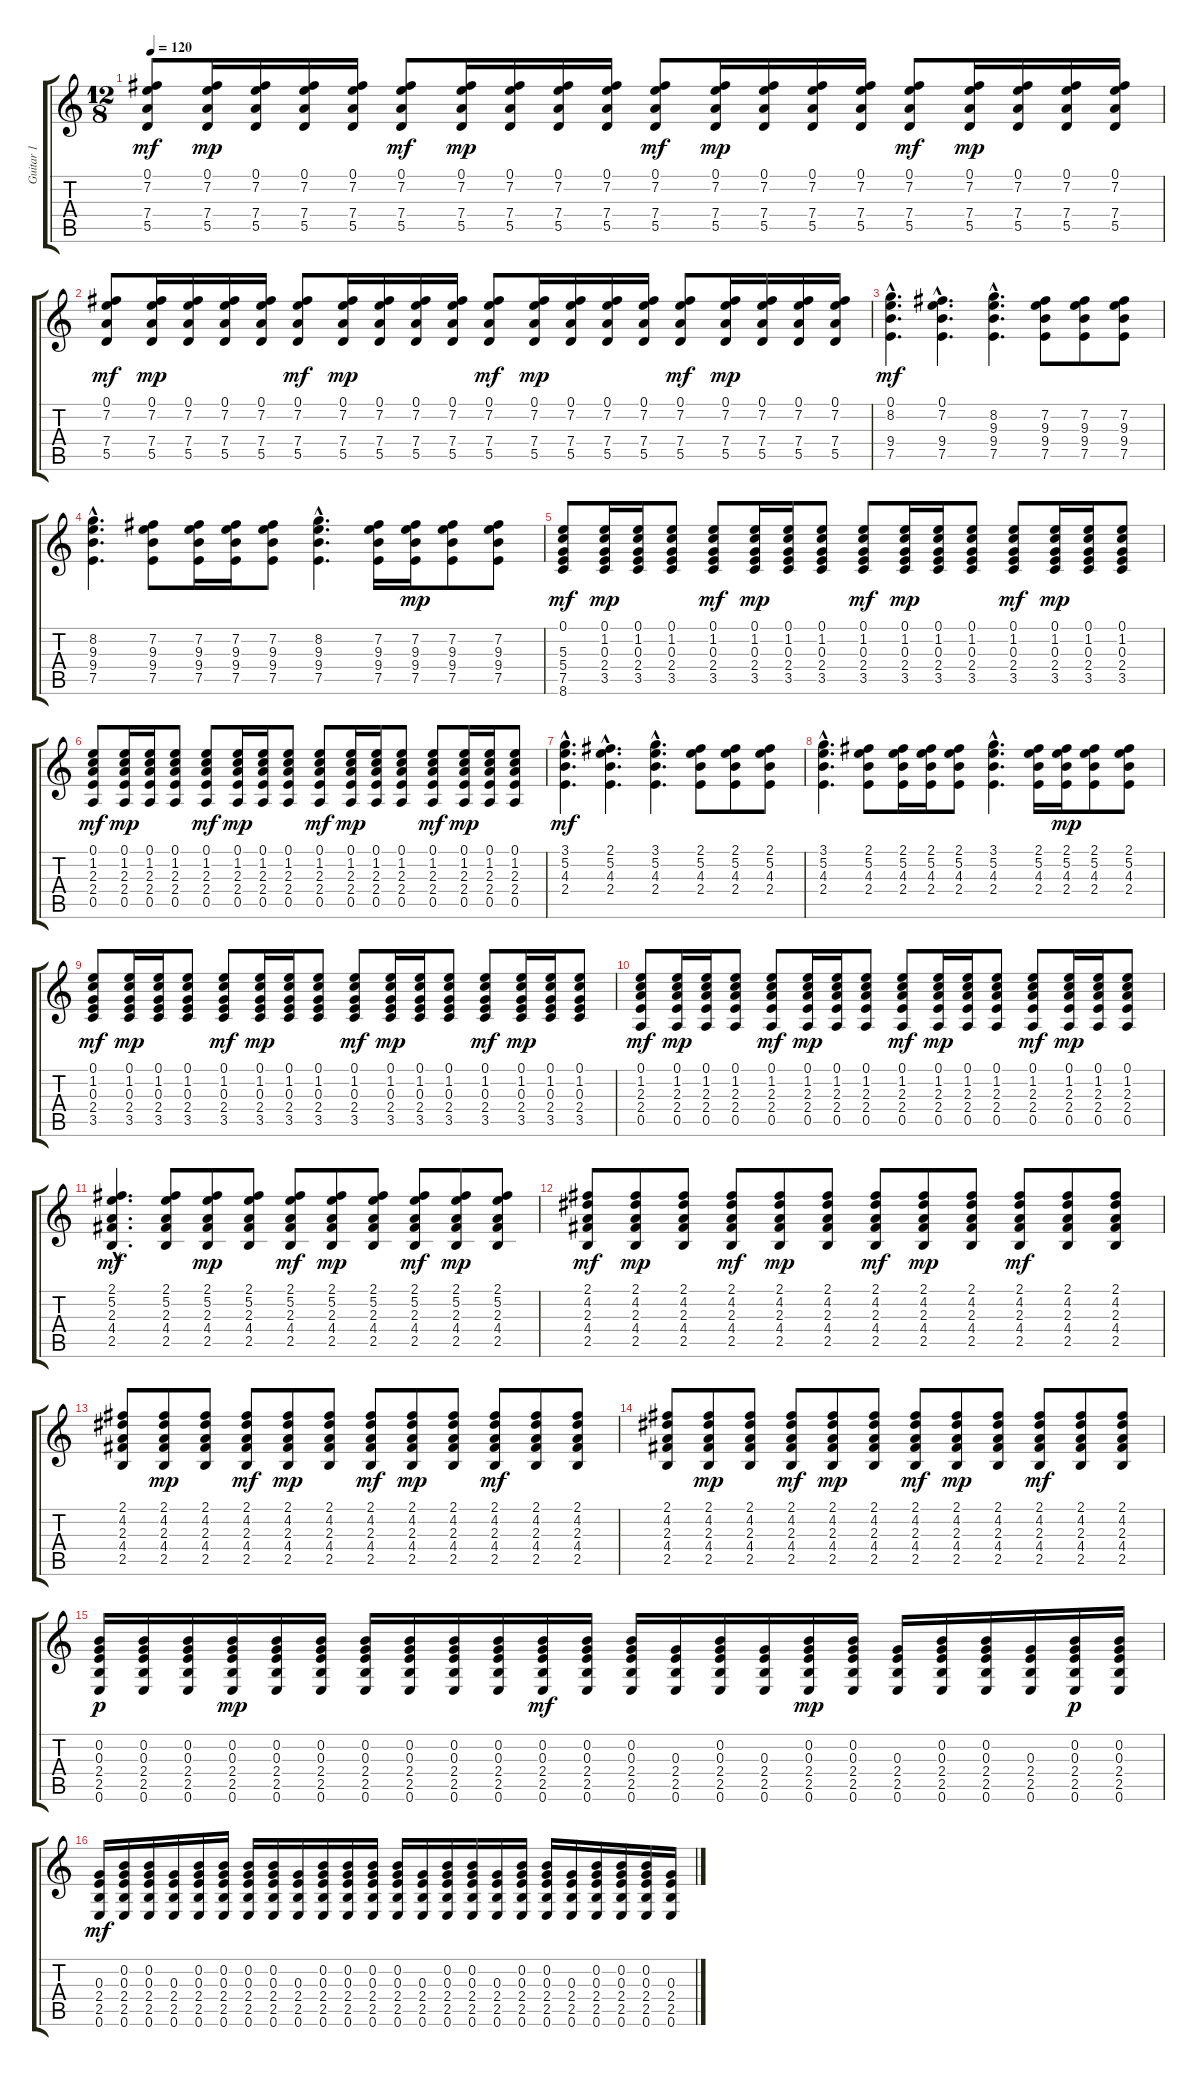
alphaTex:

\track ("Guitar 1" "Guitar 1") {instrument acousticguitarsteel}
\staff {score tabs}
\tuning (E4 B3 G3 D3 A2 E2) {hide}
\ts (12 8)
\tempo 120
\clef g2
\ks c
(0.1 7.2 7.4 5.5).8{dy mf} (0.1 7.2 7.4 5.5).16{dy mp} (0.1 7.2 7.4 5.5).16 (0.1 7.2 7.4 5.5).16 (0.1 7.2 7.4 5.5).16 (0.1 7.2 7.4 5.5).8{dy mf} (0.1 7.2 7.4 5.5).16{dy mp} (0.1 7.2 7.4 5.5).16 (0.1 7.2 7.4 5.5).16 (0.1 7.2 7.4 5.5).16 (0.1 7.2 7.4 5.5).8{dy mf} (0.1 7.2 7.4 5.5).16{dy mp} (0.1 7.2 7.4 5.5).16 (0.1 7.2 7.4 5.5).16 (0.1 7.2 7.4 5.5).16 (0.1 7.2 7.4 5.5).8{dy mf} (0.1 7.2 7.4 5.5).16{dy mp} (0.1 7.2 7.4 5.5).16 (0.1 7.2 7.4 5.5).16 (0.1 7.2 7.4 5.5).16 |
(0.1 7.2 7.4 5.5).8{dy mf} (0.1 7.2 7.4 5.5).16{dy mp} (0.1 7.2 7.4 5.5).16 (0.1 7.2 7.4 5.5).16 (0.1 7.2 7.4 5.5).16 (0.1 7.2 7.4 5.5).8{dy mf} (0.1 7.2 7.4 5.5).16{dy mp} (0.1 7.2 7.4 5.5).16 (0.1 7.2 7.4 5.5).16 (0.1 7.2 7.4 5.5).16 (0.1 7.2 7.4 5.5).8{dy mf} (0.1 7.2 7.4 5.5).16{dy mp} (0.1 7.2 7.4 5.5).16 (0.1 7.2 7.4 5.5).16 (0.1 7.2 7.4 5.5).16 (0.1 7.2 7.4 5.5).8{dy mf} (0.1 7.2 7.4 5.5).16{dy mp} (0.1 7.2 7.4 5.5).16 (0.1 7.2 7.4 5.5).16 (0.1 7.2 7.4 5.5).16 |
(0.1{hac} 8.2{hac} 9.4{hac} 7.5{hac}).4{d dy mf} (0.1{hac} 7.2{hac} 9.4{hac} 7.5{hac}).4{d} (8.2{hac} 9.3{hac} 9.4{hac} 7.5{hac}).4{d} (7.2 9.3 9.4 7.5).8 (7.2 9.3 9.4 7.5).8 (7.2 9.3 9.4 7.5).8 |
(8.2{hac} 9.3{hac} 9.4{hac} 7.5{hac}).4{d} (7.2 9.3 9.4 7.5).8 (7.2 9.3 9.4 7.5).16 (7.2 9.3 9.4 7.5).16 (7.2 9.3 9.4 7.5).8 (8.2{hac} 9.3{hac} 9.4{hac} 7.5{hac}).4{d} (7.2 9.3 9.4 7.5).16 (7.2 9.3 9.4 7.5).16{dy mp} (7.2 9.3 9.4 7.5).8 (7.2 9.3 9.4 7.5).8 |
(0.1 5.3 5.4 7.5 8.6).8{dy mf} (0.1 1.2 0.3 2.4 3.5).16{dy mp} (0.1 1.2 0.3 2.4 3.5).16 (0.1 1.2 0.3 2.4 3.5).8 (0.1 1.2 0.3 2.4 3.5).8{dy mf} (0.1 1.2 0.3 2.4 3.5).16{dy mp} (0.1 1.2 0.3 2.4 3.5).16 (0.1 1.2 0.3 2.4 3.5).8 (0.1 1.2 0.3 2.4 3.5).8{dy mf} (0.1 1.2 0.3 2.4 3.5).16{dy mp} (0.1 1.2 0.3 2.4 3.5).16 (0.1 1.2 0.3 2.4 3.5).8 (0.1 1.2 0.3 2.4 3.5).8{dy mf} (0.1 1.2 0.3 2.4 3.5).16{dy mp} (0.1 1.2 0.3 2.4 3.5).16 (0.1 1.2 0.3 2.4 3.5).8 |
(0.1 1.2 2.3 2.4 0.5).8{dy mf} (0.1 1.2 2.3 2.4 0.5).16{dy mp} (0.1 1.2 2.3 2.4 0.5).16 (0.1 1.2 2.3 2.4 0.5).8 (0.1 1.2 2.3 2.4 0.5).8{dy mf} (0.1 1.2 2.3 2.4 0.5).16{dy mp} (0.1 1.2 2.3 2.4 0.5).16 (0.1 1.2 2.3 2.4 0.5).8 (0.1 1.2 2.3 2.4 0.5).8{dy mf} (0.1 1.2 2.3 2.4 0.5).16{dy mp} (0.1 1.2 2.3 2.4 0.5).16 (0.1 1.2 2.3 2.4 0.5).8 (0.1 1.2 2.3 2.4 0.5).8{dy mf} (0.1 1.2 2.3 2.4 0.5).16{dy mp} (0.1 1.2 2.3 2.4 0.5).16 (0.1 1.2 2.3 2.4 0.5).8 |
(3.1{hac} 5.2{hac} 4.3{hac} 2.4{hac}).4{d dy mf} (2.1{hac} 5.2{hac} 4.3{hac} 2.4{hac}).4{d} (3.1{hac} 5.2{hac} 4.3{hac} 2.4{hac}).4{d} (2.1 5.2 4.3 2.4).8 (2.1 5.2 4.3 2.4).8 (2.1 5.2 4.3 2.4).8 |
(3.1{hac} 5.2{hac} 4.3{hac} 2.4{hac}).4{d} (2.1 5.2 4.3 2.4).8 (2.1 5.2 4.3 2.4).16 (2.1 5.2 4.3 2.4).16 (2.1 5.2 4.3 2.4).8 (3.1{hac} 5.2{hac} 4.3{hac} 2.4{hac}).4{d} (2.1 5.2 4.3 2.4).16 (2.1 5.2 4.3 2.4).16{dy mp} (2.1 5.2 4.3 2.4).8 (2.1 5.2 4.3 2.4).8 |
(0.1 1.2 0.3 2.4 3.5).8{dy mf} (0.1 1.2 0.3 2.4 3.5).16{dy mp} (0.1 1.2 0.3 2.4 3.5).16 (0.1 1.2 0.3 2.4 3.5).8 (0.1 1.2 0.3 2.4 3.5).8{dy mf} (0.1 1.2 0.3 2.4 3.5).16{dy mp} (0.1 1.2 0.3 2.4 3.5).16 (0.1 1.2 0.3 2.4 3.5).8 (0.1 1.2 0.3 2.4 3.5).8{dy mf} (0.1 1.2 0.3 2.4 3.5).16{dy mp} (0.1 1.2 0.3 2.4 3.5).16 (0.1 1.2 0.3 2.4 3.5).8 (0.1 1.2 0.3 2.4 3.5).8{dy mf} (0.1 1.2 0.3 2.4 3.5).16{dy mp} (0.1 1.2 0.3 2.4 3.5).16 (0.1 1.2 0.3 2.4 3.5).8 |
(0.1 1.2 2.3 2.4 0.5).8{dy mf} (0.1 1.2 2.3 2.4 0.5).16{dy mp} (0.1 1.2 2.3 2.4 0.5).16 (0.1 1.2 2.3 2.4 0.5).8 (0.1 1.2 2.3 2.4 0.5).8{dy mf} (0.1 1.2 2.3 2.4 0.5).16{dy mp} (0.1 1.2 2.3 2.4 0.5).16 (0.1 1.2 2.3 2.4 0.5).8 (0.1 1.2 2.3 2.4 0.5).8{dy mf} (0.1 1.2 2.3 2.4 0.5).16{dy mp} (0.1 1.2 2.3 2.4 0.5).16 (0.1 1.2 2.3 2.4 0.5).8 (0.1 1.2 2.3 2.4 0.5).8{dy mf} (0.1 1.2 2.3 2.4 0.5).16{dy mp} (0.1 1.2 2.3 2.4 0.5).16 (0.1 1.2 2.3 2.4 0.5).8 |
(2.1{hac} 5.2{hac} 2.3{hac} 4.4{hac} 2.5{hac}).4{d dy mf} (2.1 5.2 2.3 4.4 2.5).8 (2.1 5.2 2.3 4.4 2.5).8{dy mp} (2.1 5.2 2.3 4.4 2.5).8 (2.1 5.2 2.3 4.4 2.5).8{dy mf} (2.1 5.2 2.3 4.4 2.5).8{dy mp} (2.1 5.2 2.3 4.4 2.5).8 (2.1 5.2 2.3 4.4 2.5).8{dy mf} (2.1 5.2 2.3 4.4 2.5).8{dy mp} (2.1 5.2 2.3 4.4 2.5).8 |
(2.1 4.2 2.3 4.4 2.5).8{dy mf} (2.1 4.2 2.3 4.4 2.5).8{dy mp} (2.1 4.2 2.3 4.4 2.5).8 (2.1 4.2 2.3 4.4 2.5).8{dy mf} (2.1 4.2 2.3 4.4 2.5).8{dy mp} (2.1 4.2 2.3 4.4 2.5).8 (2.1 4.2 2.3 4.4 2.5).8{dy mf} (2.1 4.2 2.3 4.4 2.5).8{dy mp} (2.1 4.2 2.3 4.4 2.5).8 (2.1 4.2 2.3 4.4 2.5).8{dy mf} (2.1 4.2 2.3 4.4 2.5).8 (2.1 4.2 2.3 4.4 2.5).8 |
(2.1 4.2 2.3 4.4 2.5).8 (2.1 4.2 2.3 4.4 2.5).8{dy mp} (2.1 4.2 2.3 4.4 2.5).8 (2.1 4.2 2.3 4.4 2.5).8{dy mf} (2.1 4.2 2.3 4.4 2.5).8{dy mp} (2.1 4.2 2.3 4.4 2.5).8 (2.1 4.2 2.3 4.4 2.5).8{dy mf} (2.1 4.2 2.3 4.4 2.5).8{dy mp} (2.1 4.2 2.3 4.4 2.5).8 (2.1 4.2 2.3 4.4 2.5).8{dy mf} (2.1 4.2 2.3 4.4 2.5).8 (2.1 4.2 2.3 4.4 2.5).8 |
(2.1 4.2 2.3 4.4 2.5).8 (2.1 4.2 2.3 4.4 2.5).8{dy mp} (2.1 4.2 2.3 4.4 2.5).8 (2.1 4.2 2.3 4.4 2.5).8{dy mf} (2.1 4.2 2.3 4.4 2.5).8{dy mp} (2.1 4.2 2.3 4.4 2.5).8 (2.1 4.2 2.3 4.4 2.5).8{dy mf} (2.1 4.2 2.3 4.4 2.5).8{dy mp} (2.1 4.2 2.3 4.4 2.5).8 (2.1 4.2 2.3 4.4 2.5).8{dy mf} (2.1 4.2 2.3 4.4 2.5).8 (2.1 4.2 2.3 4.4 2.5).8 |
(0.2 0.3 2.4 2.5 0.6).16{dy p} (0.2 0.3 2.4 2.5 0.6).16 (0.2 0.3 2.4 2.5 0.6).16 (0.2 0.3 2.4 2.5 0.6).16{dy mp} (0.2 0.3 2.4 2.5 0.6).16 (0.2 0.3 2.4 2.5 0.6).16 (0.2 0.3 2.4 2.5 0.6).16 (0.2 0.3 2.4 2.5 0.6).16 (0.2 0.3 2.4 2.5 0.6).16 (0.2 0.3 2.4 2.5 0.6).16 (0.2 0.3 2.4 2.5 0.6).16{dy mf} (0.2 0.3 2.4 2.5 0.6).16 (0.2 0.3 2.4 2.5 0.6).16 (0.3 2.4 2.5 0.6).16 (0.2 0.3 2.4 2.5 0.6).16 (0.3 2.4 2.5 0.6).16 (0.2 0.3 2.4 2.5 0.6).16{dy mp} (0.2 0.3 2.4 2.5 0.6).16 (0.3 2.4 2.5 0.6).16 (0.2 0.3 2.4 2.5 0.6).16 (0.2 0.3 2.4 2.5 0.6).16 (0.3 2.4 2.5 0.6).16 (0.2 0.3 2.4 2.5 0.6).16{dy p} (0.2 0.3 2.4 2.5 0.6).16 |
(0.3 2.4 2.5 0.6).16{dy mf} (0.2 0.3 2.4 2.5 0.6).16 (0.2 0.3 2.4 2.5 0.6).16 (0.3 2.4 2.5 0.6).16 (0.2 0.3 2.4 2.5 0.6).16 (0.2 0.3 2.4 2.5 0.6).16 (0.2 0.3 2.4 2.5 0.6).16 (0.2 0.3 2.4 2.5 0.6).16 (0.3 2.4 2.5 0.6).16 (0.2 0.3 2.4 2.5 0.6).16 (0.2 0.3 2.4 2.5 0.6).16 (0.2 0.3 2.4 2.5 0.6).16 (0.2 0.3 2.4 2.5 0.6).16 (0.3 2.4 2.5 0.6).16 (0.2 0.3 2.4 2.5 0.6).16 (0.2 0.3 2.4 2.5 0.6).16 (0.3 2.4 2.5 0.6).16 (0.2 0.3 2.4 2.5 0.6).16 (0.2 0.3 2.4 2.5 0.6).16 (0.3 2.4 2.5 0.6).16 (0.2 0.3 2.4 2.5 0.6).16 (0.2 0.3 2.4 2.5 0.6).16 (0.2 0.3 2.4 2.5 0.6).16 (0.3 2.4 2.5 0.6).16
